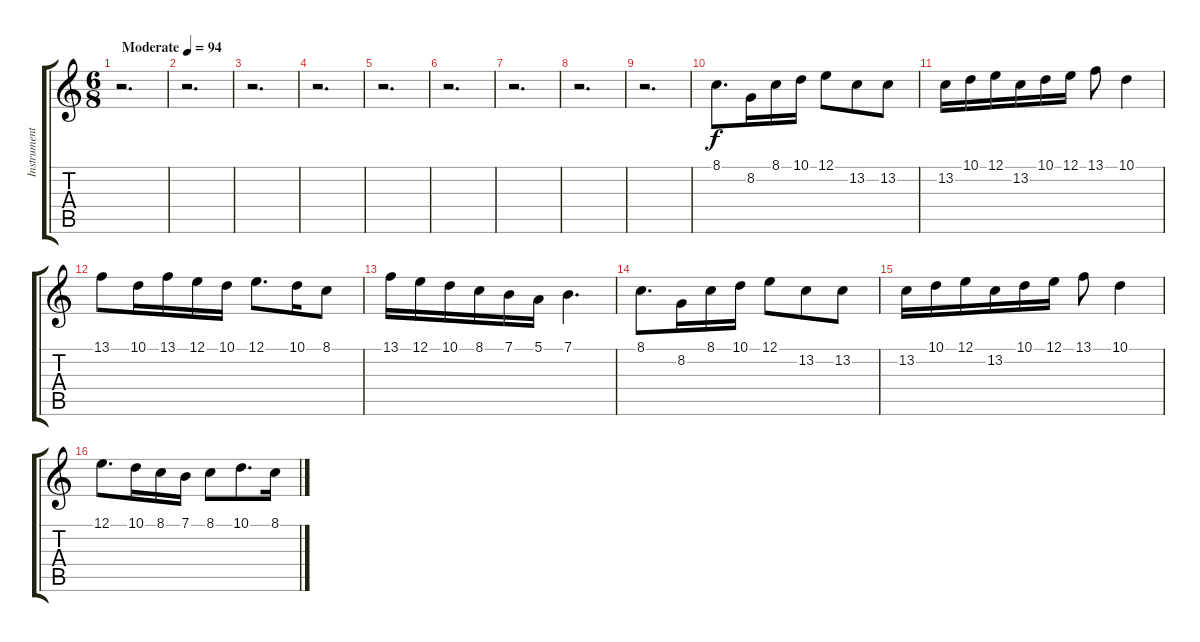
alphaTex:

\track ("Instrument 3 (Accordion)" "Instrument") {instrument accordion}
\staff {score tabs}
\tuning (E4 B3 G3 D3 A2 E2) {hide}
\ts (6 8)
\tempo (94 "Moderate")
\clef g2
\ks c
r.2{d dy f instrument accordion} |
r.2{d} |
r.2{d} |
r.2{d} |
r.2{d} |
r.2{d} |
r.2{d} |
r.2{d} |
r.2{d} |
8.1.8{d} 8.2.16 8.1.16 10.1.16 12.1.8 13.2.8 13.2.8 |
13.2.16 10.1.16 12.1.16 13.2.16 10.1.16 12.1.16 13.1.8 10.1.4 |
13.1.8 10.1.16 13.1.16 12.1.16 10.1.16 12.1.8{d} 10.1.16 8.1.8 |
13.1.16 12.1.16 10.1.16 8.1.16 7.1.16 5.1.16 7.1.4{d} |
8.1.8{d} 8.2.16 8.1.16 10.1.16 12.1.8 13.2.8 13.2.8 |
13.2.16 10.1.16 12.1.16 13.2.16 10.1.16 12.1.16 13.1.8 10.1.4 |
12.1.8{d} 10.1.16 8.1.16 7.1.16 8.1.8 10.1.8{d} 8.1.16
